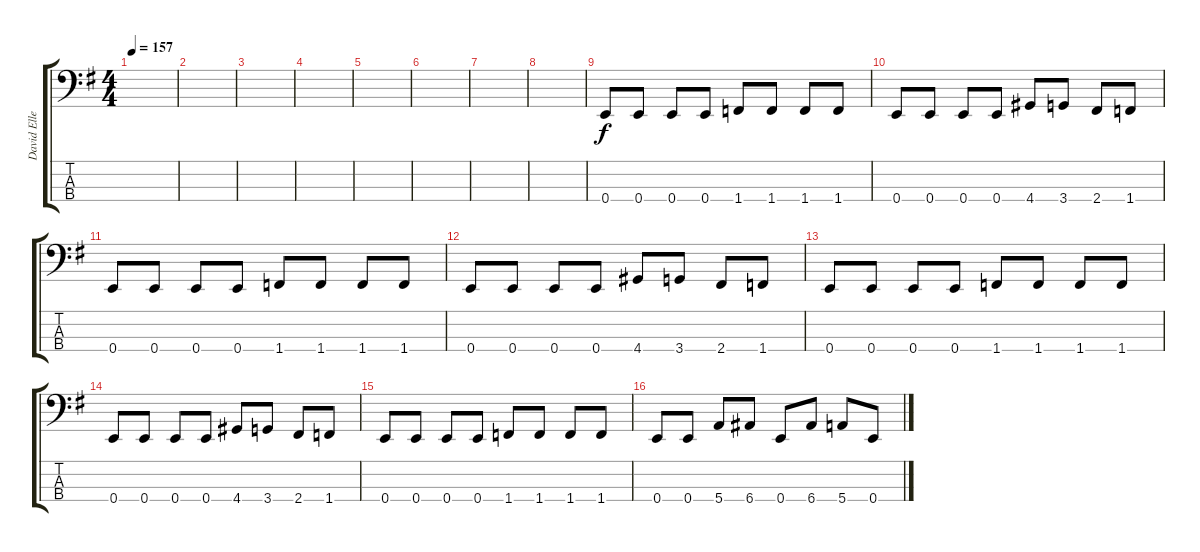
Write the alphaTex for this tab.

\track ("David Ellefson" "David Elle") {instrument electricbasspick}
\staff {score tabs}
\tuning (G2 D2 A1 E1) {hide}
\ts (4 4)
\tempo 157
\clef f4
\ks g
|
|
|
|
|
|
|
|
0.4.8 0.4.8 0.4.8 0.4.8 1.4.8 1.4.8 1.4.8 1.4.8 |
0.4.8 0.4.8 0.4.8 0.4.8 4.4.8 3.4.8 2.4.8 1.4.8 |
0.4.8 0.4.8 0.4.8 0.4.8 1.4.8 1.4.8 1.4.8 1.4.8 |
0.4.8 0.4.8 0.4.8 0.4.8 4.4.8 3.4.8 2.4.8 1.4.8 |
0.4.8 0.4.8 0.4.8 0.4.8 1.4.8 1.4.8 1.4.8 1.4.8 |
0.4.8 0.4.8 0.4.8 0.4.8 4.4.8 3.4.8 2.4.8 1.4.8 |
0.4.8 0.4.8 0.4.8 0.4.8 1.4.8 1.4.8 1.4.8 1.4.8 |
0.4.8 0.4.8 5.4.8 6.4.8 0.4.8 6.4.8 5.4.8 0.4.8
